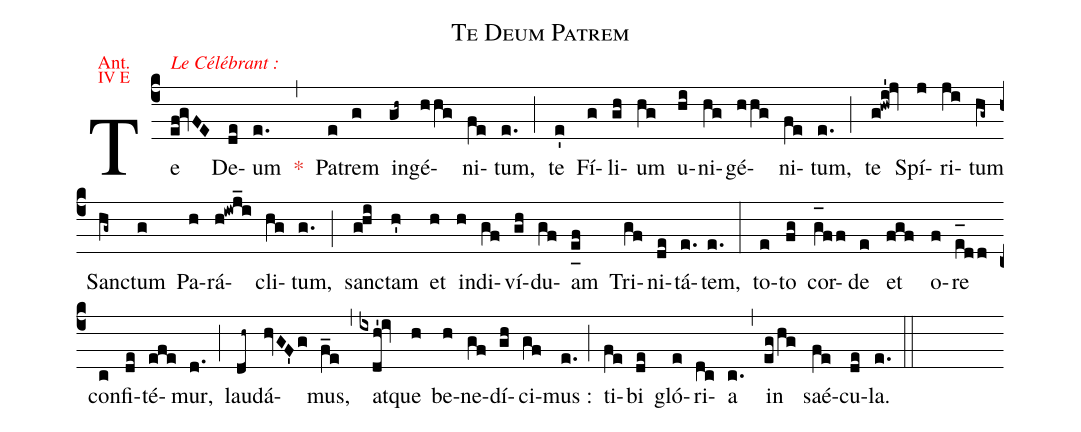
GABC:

name:Te Deum Patrem;
office-part:Antiphona;
annotation: {\color{red}\footnotesize Ant.};
annotation: {\color{red}\scriptsize IV E};
%%
(c4) Te<alt>{\footnotesize\textcolor{red}{Le Célébrant :}}</alt>(ef!gvFE) De(de)um(e.) <c>*</c>(,) Pa(e)trem(g) in(gh~)gé(hhg)ni(fe)tum,(e.) (;) te(e') Fí(g)li(gh)um(hg) u(hi)ni(hg)gé(hhg)ni(fe)tum,(e.) (;) te(g!hwi'!jv) Spí(j)ri(ji)tum(hg~) San(hg~)ctum(g) Pa(h)rá(h!iwj_i)cli(hg)tum,(g.) (;) san(ghi)ctam(h') et(h) in(h)di(gf)ví(gh)du(gf)am(e_[uh:l]f) Tri(gf)ni(de)tá(e.)tem,(e.) (:) to(e)to(fg) cor(g_[oh:h]ff)de(e) et(fgf) o(f)re(e_[oh:h]dd) con(c)fi(de)té(efe)mur,(d.) (;) lau(dh~)dá(hvGF'g)mus,(f_e) (,) at(ixdh'!iv)que(h) be(h)ne(gf)dí(gh)ci(gf)mus :(e.) (;) ti(fe)bi(de) gló(e)ri(dc)a(c.) (,) in(eg/hg) saé(fe)cu(de)la.(e.) (::)
